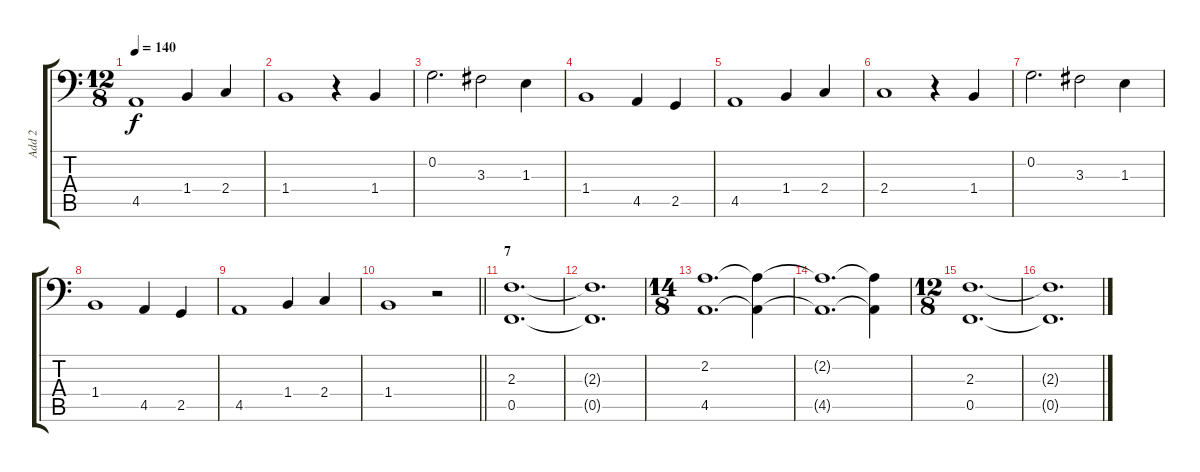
\track ("Add 2" "Add 2") {instrument stringensemble1}
\staff {score tabs}
\tuning (C4 G3 Eb3 Bb2 F2 Bb1) {hide}
\ts (12 8)
\tempo 140
\clef f4
\ks c
4.5.1{dy f} 1.4.4 2.4.4 |
1.4.1 r.4 1.4.4 |
0.2.2{d} 3.3.2 1.3.4 |
1.4.1 4.5.4 2.5.4 |
4.5.1 1.4.4 2.4.4 |
2.4.1 r.4 1.4.4 |
0.2.2{d} 3.3.2 1.3.4 |
1.4.1 4.5.4 2.5.4 |
4.5.1 1.4.4 2.4.4 |
\barLineRight lightlight
1.4.1 r.2 |
\section ("" "7")
(2.3 0.5).1{d} |
(2.3{t} 0.5{t}).1{d} |
\ts (14 8)
(2.2 4.5).1{d} (2.2{t} 4.5{t}).4 |
(2.2{t} 4.5{t}).1{d} (2.2{t} 4.5{t}).4 |
\ts (12 8)
(2.3 0.5).1{d} |
(2.3{t} 0.5{t}).1{d}
